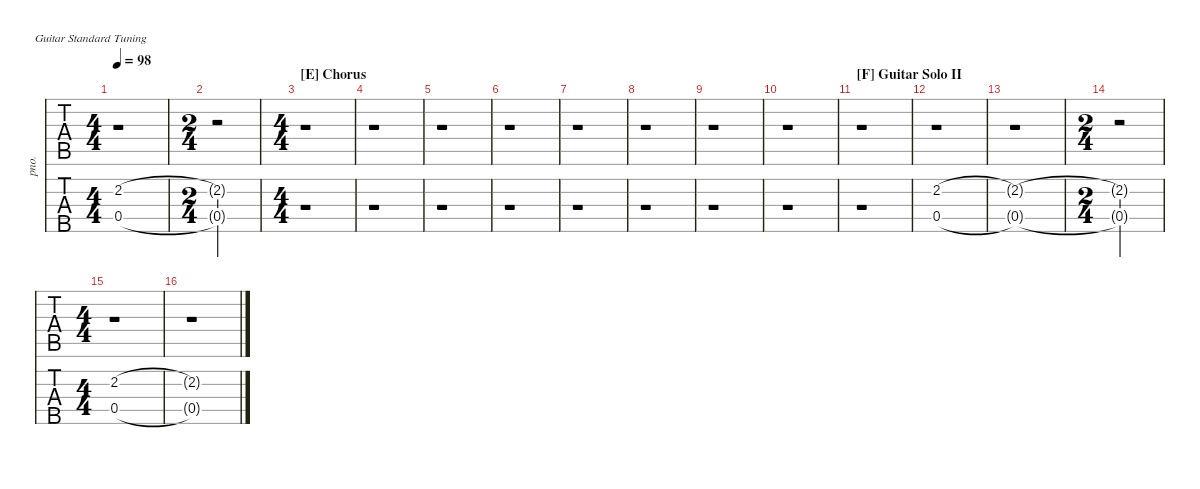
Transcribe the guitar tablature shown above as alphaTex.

\defaultSystemsLayout 4
\hideDynamics
\bracketExtendMode nobrackets
\track ("Acoustic Piano" "pno.") {instrument acousticgrandpiano}
\staff {tabs}
\tuning (E4 B3 G3 D3 A2 E2)
\ts (4 4)
\tempo 98
\clef g2
\ks eminor
r.1{dy mf} |
\ts (2 4)
\beaming (8 2 2)
r.2 |
\ts (4 4)
\beaming (8 2 2 2 2)
\section ("E" "Chorus")
r.1 |
r.1 |
r.1 |
r.1 |
r.1 |
r.1 |
r.1 |
r.1 |
\section ("F" "Guitar Solo II")
r.1 |
r.1 |
r.1 |
\ts (2 4)
\beaming (8 2 2)
r.2 |
\ts (4 4)
\beaming (8 2 2 2 2)
r.1 |
r.1
\staff {tabs}
\tuning (G2 D2 A1 E1 B0)
\clef f4
\ottava regular
\simile none
\ks eminor
(2.2{t acc forcenatural} 0.4{t acc forcenatural}).1{dy ff} |
(2.2{t acc forcenatural} 0.4{t acc forcenatural}).2 |
r.1 |
r.1 |
r.1 |
r.1 |
r.1 |
r.1 |
r.1 |
r.1 |
r.1 |
(2.2{acc forcenatural} 0.4{acc forcenatural}).1 |
(2.2{t acc forcenatural} 0.4{t acc forcenatural}).1 |
(2.2{t acc forcenatural} 0.4{t acc forcenatural}).2 |
(2.2{acc forcenatural} 0.4{acc forcenatural}).1 |
(2.2{t acc forcenatural} 0.4{t acc forcenatural}).1
